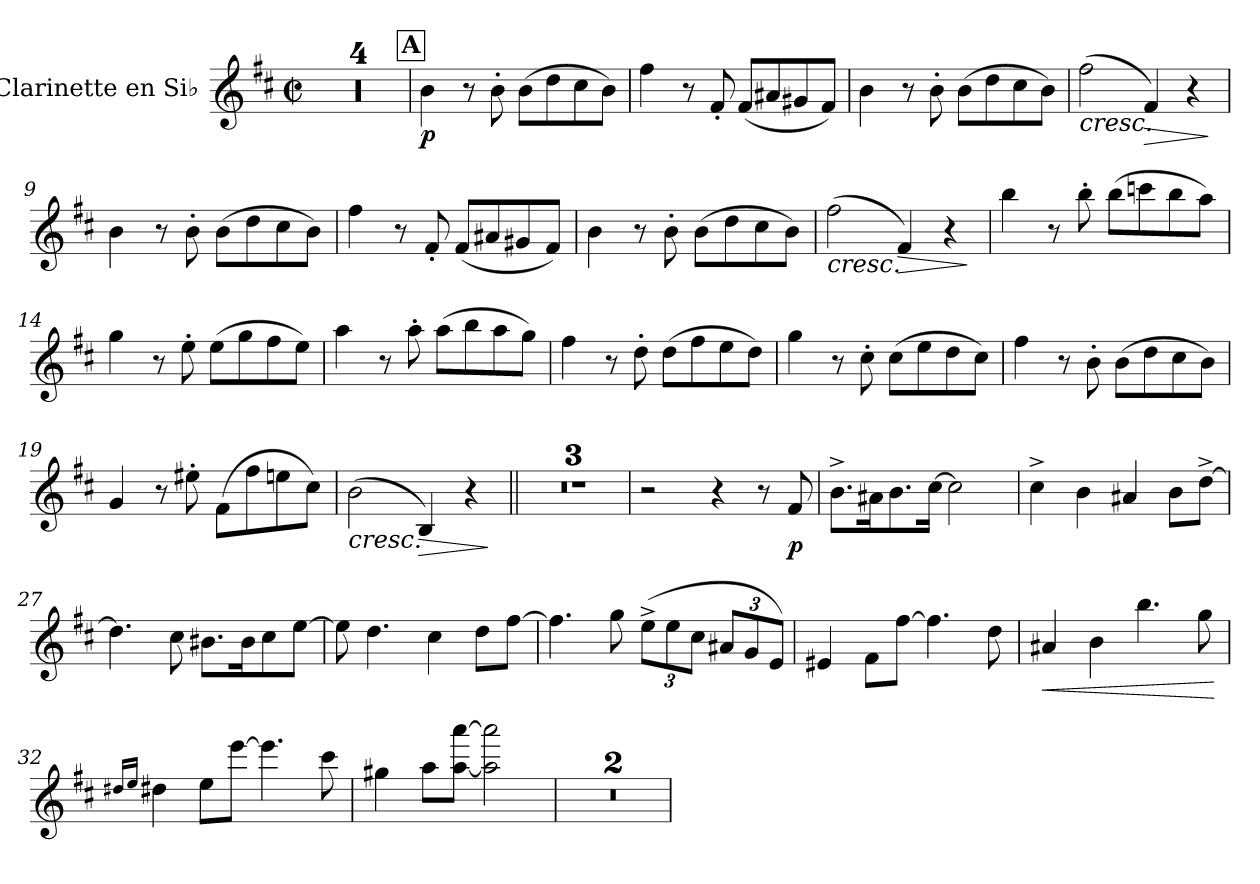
**kern	**dynam
*part1	*part1
*staff1	*staff1
*I"Clarinette en Si♭	*
*I'Clar. Si♭	*
*clefG2	*
*ITrd1c2	*
*k[]	*
*M2/2	*
*met(c|)	*
=1	=1
1r	.
=2	=2
1r	.
=3	=3
1r	.
=4	=4
1r	.
!!LO:REH:place=s1:a:B:fs=14:t=A
=5	=5
!	!LO:DY:b
4a\	p
8r	.
8a'\	.
(8a\L	.
8cc\	.
8b\	.
8a\J)	.
=6	=6
4ee\	.
8r	.
8e'/	.
(8e/L	.
8g#X/	.
8f#X/	.
8e/J)	.
=7	=7
4a\	.
8r	.
8a'\	.
(8a\L	.
8cc\	.
8b\	.
8a\J)	.
=8	=8
!	!LO:HP:b
(2ee\	<
!	!LO:HP:b
4e/)	>
4r	.
.	[ ]
=9	=9
4a\	.
8r	.
8a'\	.
(8a\L	.
8cc\	.
8b\	.
8a\J)	.
!!LO:LB:g=z
=10	=10
4ee\	.
8r	.
8e'/	.
(8e/L	.
8g#X/	.
8f#X/	.
8e/J)	.
=11	=11
4a\	.
8r	.
8a'\	.
(8a\L	.
8cc\	.
8b\	.
8a\J)	.
=12	=12
!	!LO:HP:b
(2ee\	<
!	!LO:HP:b
4e/)	>
4r	.
.	[ ]
=13	=13
4aa\	.
8r	.
8aa'\	.
(8aa\L	.
8bb-X\	.
8aa\	.
8gg\J)	.
=14	=14
4ff\	.
8r	.
8dd'\	.
(8dd\L	.
8ff\	.
8ee\	.
8dd\J)	.
!!LO:LB:g=z
=15	=15
4gg\	.
8r	.
8gg'\	.
(8gg\L	.
8aa\	.
8gg\	.
8ff\J)	.
=16	=16
4ee\	.
8r	.
8cc'\	.
(8cc\L	.
8ee\	.
8dd\	.
8cc\J)	.
=17	=17
4ff\	.
8r	.
8b'\	.
(8b\L	.
8dd\	.
8cc\	.
8b\J)	.
=18	=18
4ee\	.
8r	.
8a'\	.
(8a\L	.
8cc\	.
8b\	.
8a\J)	.
=19	=19
4f/	.
8r	.
8dd#X'\	.
(8e\L	.
8ee\	.
8ddn\	.
8b\J)	.
=20	=20
!	!LO:HP:b
(2a\	<
!	!LO:HP:b
4A/)	>
4r	.
.	[ ]
=21||	=21||
1r	.
=22	=22
1r	.
=23	=23
1r	.
=24	=24
2r	.
4r	.
8r	.
!	!LO:DY:b
8e/	p
=25	=25
8.a^\L	.
16g#X\K	.
8.a\	.
[16b\Jk	.
2b\]	.
=26	=26
4b^\	.
4a\	.
4g#X/	.
8a\L	.
[8cc^\J	.
=27	=27
4.cc\]	.
8b\	.
8.a#X\L	.
16a#\K	.
8b\	.
[8dd\J	.
=28	=28
8dd\]	.
4.cc\	.
4b\	.
8cc\L	.
[8ee\J	.
!!LO:LB:g=z
=29	=29
4.ee\]	.
8ff\	.
*Xbrackettup	*
(12dd^\L	.
12dd\	.
12b\J	.
12g#X/L	.
12f/	.
12d/J)	.
=30	=30
4d#X/	.
8e\L	.
[8ee\J	.
4.ee\]	.
8cc\	.
=31	=31
!	!LO:HP:b
4g#X/	<
4a\	.
4.aa\	.
8ff\	.
.	[
=32	=32
16qcc#X/LL	.
16qdd/JJ	.
4cc#\	.
8dd\L	.
[8ddd\J	.
4.ddd\]	.
8bb\	.
=33	=33
4ff#X\	.
8gg\L	.
[8gg\ [8ggg\J	.
2gg\] 2ggg\]	.
=34	=34
1r	.
=35	=35
1r	.
=	=
*-	*-
